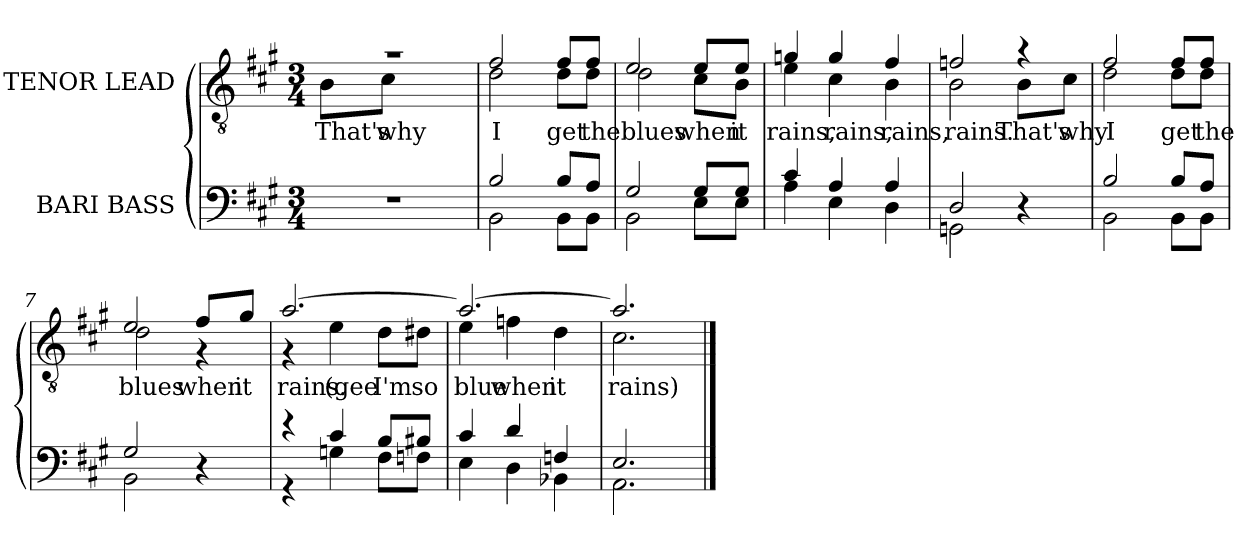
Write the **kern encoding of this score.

**kern	**kern	**text
*part2	*part1	*part1
*staff2	*staff1	*staff1
*I"BARI BASS	*I"TENOR LEAD	*
*clefF4	*clefGv2	*
*k[f#c#g#]	*k[f#c#g#]	*
*M3/4	*M3/4	*
=1	=1	=1
*	*^	*
!	!	!	!LO:LY:b
2.r	2.r	8B\L	That's
!	!	!	!LO:LY:b
.	.	8c#\J	why
.	.	2ryy	.
=2	=2	=2	=2
*^	*	*	*
!	!	!	!	!LO:LY:b
2B/	2BB\	2f#/	2d\	I
!	!	!	!	!LO:LY:b
8B/L	8BB\L	8f#/L	8d\L	get
!	!	!	!	!LO:LY:b
8A/J	8BB\J	8f#/J	8d\J	the
=3	=3	=3	=3	=3
!	!	!	!	!LO:LY:b
2G#/	2BB\	2e/	2d\	blues
!	!	!	!	!LO:LY:b
8G#/L	8E\L	8e/L	8c#\L	when
!	!	!	!	!LO:LY:b
8G#/J	8E\J	8e/J	8B\J	it
=4	=4	=4	=4	=4
!	!	!	!	!LO:LY:b
4c#/	4A\	4gn/	4e\	rains,
!	!	!	!	!LO:LY:b
4A/	4E\	4g/	4c#\	rains,
!	!	!	!	!LO:LY:b
4A/	4D\	4f#/	4B\	rains,
=5	=5	=5	=5	=5
!	!	!	!	!LO:LY:b
2D/	2GGn\	2fn/	2B\	rains.
!	!	!	!	!LO:LY:b
4r	4ryy	4ra	8B\L	That's
!	!	!	!	!LO:LY:b
.	.	.	8c#\J	why
=6	=6	=6	=6	=6
!	!	!	!	!LO:LY:b
2B/	2BB\	2f#/	2d\	I
!	!	!	!	!LO:LY:b
8B/L	8BB\L	8f#/L	8d\L	get
!	!	!	!	!LO:LY:b
8A/J	8BB\J	8f#/J	8d\J	the
!!LO:LB:g=z	!!
=7	=7	=7	=7	=7
!	!	!	!	!LO:LY:b
2G#/	2BB\	2e/	2d\	blues
!	!	!	!	!LO:LY:a
4r	4ryy	8f#/L	4r	when
!	!	!	!	!LO:LY:a
.	.	8g#/J	.	it
=8	=8	=8	=8	=8
!	!	!	!	!LO:LY:a
4r	4r	[>2.a/	4r	rains.
!	!	!	!	!LO:LY:b
4c#/	4Gn\	.	4e\	(gee
!	!	!	!	!LO:LY:b
8B/L	8F#\L	.	8d\L	I'm
!	!	!	!	!LO:LY:b
8B#X/J	8Fn\J	.	8d#X\J	so
=9	=9	=9	=9	=9
!	!	!	!	!LO:LY:b
4c#/	4E\	2.a/_	4e\	blue
!	!	!	!	!LO:LY:b
4d/	4D\	.	4fn\	when
!	!	!	!	!LO:LY:b
4Fn/	4BB-X\	.	4d\	it
=10	=10	=10	=10	=10
!	!	!	!	!LO:LY:b
2.E/	2.AA\	2.a/]	2.c#\	rains)
*v	*v	*	*	*
*	*v	*v	*
==	==	==
*-	*-	*-
